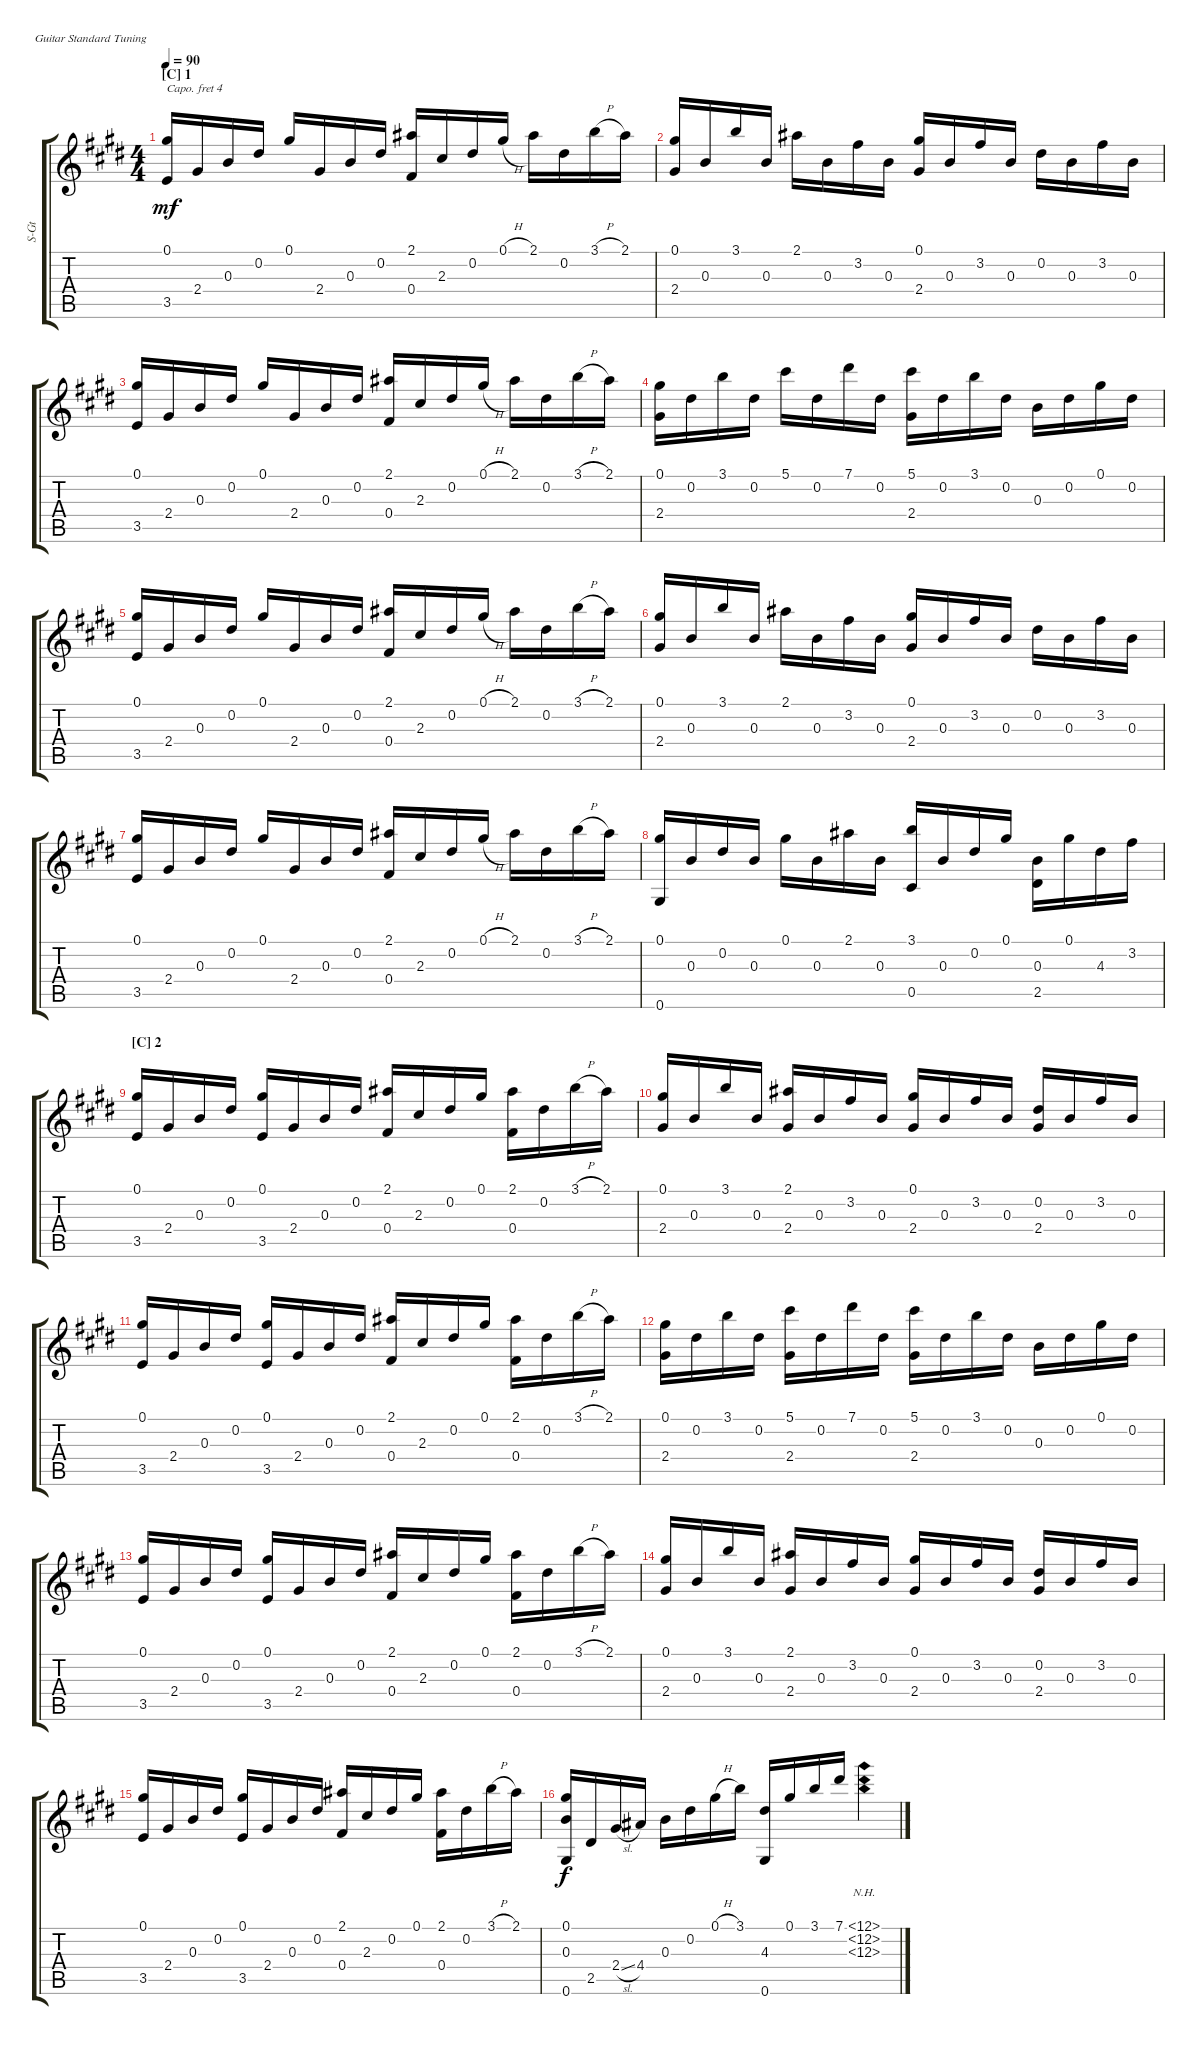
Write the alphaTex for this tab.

\bracketExtendMode groupsimilarinstruments
\track ("Guitar" "S-Gt") {instrument acousticguitarsteel}
\staff {score tabs}
\capo 4
\tuning (E4 B3 G3 D3 A2 E2)
\ts (4 4)
\section ("C" "1")
\tempo 90
\clef g2
\ks e
(0.1{acc forcenatural} 3.5{acc forcenatural}).16{dy mf beam Up} 2.4{acc forcenatural}.16{beam Up} 0.3{acc forcenatural}.16{beam Up} 0.2{acc forcenatural}.16{beam Up} 0.1{acc forcenatural}.16{beam Up} 2.4{acc forcenatural}.16{beam Up} 0.3{acc forcenatural}.16{beam Up} 0.2{acc forcenatural}.16{beam Up} (2.1{acc #} 0.4{acc forcenatural}).16{beam Up} 2.3{acc forcenatural}.16{beam Up} 0.2{acc forcenatural}.16{beam Up} 0.1{h acc forcenatural}.16{beam Up} 2.1{acc #}.16{beam Down} 0.2{acc forcenatural}.16{beam Down} 3.1{h acc forcenatural}.16{beam Down} 2.1{acc #}.16{beam Down} |
(0.1{acc forcenatural} 2.4{acc forcenatural}).16{beam Up} 0.3{acc forcenatural}.16{beam Up} 3.1{acc forcenatural}.16{beam Up} 0.3{acc forcenatural}.16{beam Up} 2.1{acc #}.16{beam Down} 0.3{acc forcenatural}.16{beam Down} 3.2{acc forcenatural}.16{beam Down} 0.3{acc forcenatural}.16{beam Down} (0.1{acc forcenatural} 2.4{acc forcenatural}).16{beam Up} 0.3{acc forcenatural}.16{beam Up} 3.2{acc forcenatural}.16{beam Up} 0.3{acc forcenatural}.16{beam Up} 0.2{acc forcenatural}.16{beam Down} 0.3{acc forcenatural}.16{beam Down} 3.2{acc forcenatural}.16{beam Down} 0.3{acc forcenatural}.16{beam Down} |
(0.1{acc forcenatural} 3.5{acc forcenatural}).16{beam Up} 2.4{acc forcenatural}.16{beam Up} 0.3{acc forcenatural}.16{beam Up} 0.2{acc forcenatural}.16{beam Up} 0.1{acc forcenatural}.16{beam Up} 2.4{acc forcenatural}.16{beam Up} 0.3{acc forcenatural}.16{beam Up} 0.2{acc forcenatural}.16{beam Up} (2.1{acc #} 0.4{acc forcenatural}).16{beam Up} 2.3{acc forcenatural}.16{beam Up} 0.2{acc forcenatural}.16{beam Up} 0.1{h acc forcenatural}.16{beam Up} 2.1{acc #}.16{beam Down} 0.2{acc forcenatural}.16{beam Down} 3.1{h acc forcenatural}.16{beam Down} 2.1{acc #}.16{beam Down} |
(0.1{acc forcenatural} 2.4{acc forcenatural}).16{beam Down} 0.2{acc forcenatural}.16{beam Down} 3.1{acc forcenatural}.16{beam Down} 0.2{acc forcenatural}.16{beam Down} 5.1{acc forcenatural}.16{beam Down} 0.2{acc forcenatural}.16{beam Down} 7.1{acc forcenatural}.16{beam Down} 0.2{acc forcenatural}.16{beam Down} (5.1{acc forcenatural} 2.4{acc forcenatural}).16{beam Down} 0.2{acc forcenatural}.16{beam Down} 3.1{acc forcenatural}.16{beam Down} 0.2{acc forcenatural}.16{beam Down} 0.3{acc forcenatural}.16{beam Down} 0.2{acc forcenatural}.16{beam Down} 0.1{acc forcenatural}.16{beam Down} 0.2{acc forcenatural}.16{beam Down} |
(0.1{acc forcenatural} 3.5{acc forcenatural}).16{beam Up} 2.4{acc forcenatural}.16{beam Up} 0.3{acc forcenatural}.16{beam Up} 0.2{acc forcenatural}.16{beam Up} 0.1{acc forcenatural}.16{beam Up} 2.4{acc forcenatural}.16{beam Up} 0.3{acc forcenatural}.16{beam Up} 0.2{acc forcenatural}.16{beam Up} (2.1{acc #} 0.4{acc forcenatural}).16{beam Up} 2.3{acc forcenatural}.16{beam Up} 0.2{acc forcenatural}.16{beam Up} 0.1{h acc forcenatural}.16{beam Up} 2.1{acc #}.16{beam Down} 0.2{acc forcenatural}.16{beam Down} 3.1{h acc forcenatural}.16{beam Down} 2.1{acc #}.16{beam Down} |
(0.1{acc forcenatural} 2.4{acc forcenatural}).16{beam Up} 0.3{acc forcenatural}.16{beam Up} 3.1{acc forcenatural}.16{beam Up} 0.3{acc forcenatural}.16{beam Up} 2.1{acc #}.16{beam Down} 0.3{acc forcenatural}.16{beam Down} 3.2{acc forcenatural}.16{beam Down} 0.3{acc forcenatural}.16{beam Down} (0.1{acc forcenatural} 2.4{acc forcenatural}).16{beam Up} 0.3{acc forcenatural}.16{beam Up} 3.2{acc forcenatural}.16{beam Up} 0.3{acc forcenatural}.16{beam Up} 0.2{acc forcenatural}.16{beam Down} 0.3{acc forcenatural}.16{beam Down} 3.2{acc forcenatural}.16{beam Down} 0.3{acc forcenatural}.16{beam Down} |
(0.1{acc forcenatural} 3.5{acc forcenatural}).16{beam Up} 2.4{acc forcenatural}.16{beam Up} 0.3{acc forcenatural}.16{beam Up} 0.2{acc forcenatural}.16{beam Up} 0.1{acc forcenatural}.16{beam Up} 2.4{acc forcenatural}.16{beam Up} 0.3{acc forcenatural}.16{beam Up} 0.2{acc forcenatural}.16{beam Up} (2.1{acc #} 0.4{acc forcenatural}).16{beam Up} 2.3{acc forcenatural}.16{beam Up} 0.2{acc forcenatural}.16{beam Up} 0.1{h acc forcenatural}.16{beam Up} 2.1{acc #}.16{beam Down} 0.2{acc forcenatural}.16{beam Down} 3.1{h acc forcenatural}.16{beam Down} 2.1{acc #}.16{beam Down} |
(0.1{acc forcenatural} 0.6{acc forcenatural}).16{beam Up} 0.3{acc forcenatural}.16{beam Up} 0.2{acc forcenatural}.16{beam Up} 0.3{acc forcenatural}.16{beam Up} 0.1{acc forcenatural}.16{beam Down} 0.3{acc forcenatural}.16{beam Down} 2.1{acc #}.16{beam Down} 0.3{acc forcenatural}.16{beam Down} (3.1{acc forcenatural} 0.5{acc forcenatural}).16{beam Up} 0.3{acc forcenatural}.16{beam Up} 0.2{acc forcenatural}.16{beam Up} 0.1{acc forcenatural}.16{beam Up} (0.3{acc forcenatural} 2.5{acc forcenatural}).16{beam Down} 0.1{acc forcenatural}.16{beam Down} 4.3{acc forcenatural}.16{beam Down} 3.2{acc forcenatural}.16{beam Down} |
\section ("C" "2")
(0.1{acc forcenatural} 3.5{acc forcenatural}).16{beam Up} 2.4{acc forcenatural}.16{beam Up} 0.3{acc forcenatural}.16{beam Up} 0.2{acc forcenatural}.16{beam Up} (0.1{acc forcenatural} 3.5{acc forcenatural}).16{beam Up} 2.4{acc forcenatural}.16{beam Up} 0.3{acc forcenatural}.16{beam Up} 0.2{acc forcenatural}.16{beam Up} (2.1{acc #} 0.4{acc forcenatural}).16{beam Up} 2.3{acc forcenatural}.16{beam Up} 0.2{acc forcenatural}.16{beam Up} 0.1{acc forcenatural}.16{beam Up} (2.1{acc #} 0.4{acc forcenatural}).16{beam Down} 0.2{acc forcenatural}.16{beam Down} 3.1{h acc forcenatural}.16{beam Down} 2.1{acc #}.16{beam Down} |
(0.1{acc forcenatural} 2.4{acc forcenatural}).16{beam Up} 0.3{acc forcenatural}.16{beam Up} 3.1{acc forcenatural}.16{beam Up} 0.3{acc forcenatural}.16{beam Up} (2.1{acc #} 2.4{acc forcenatural}).16{beam Up} 0.3{acc forcenatural}.16{beam Up} 3.2{acc forcenatural}.16{beam Up} 0.3{acc forcenatural}.16{beam Up} (0.1{acc forcenatural} 2.4{acc forcenatural}).16{beam Up} 0.3{acc forcenatural}.16{beam Up} 3.2{acc forcenatural}.16{beam Up} 0.3{acc forcenatural}.16{beam Up} (2.4{acc forcenatural} 0.2{acc forcenatural}).16{beam Up} 0.3{acc forcenatural}.16{beam Up} 3.2{acc forcenatural}.16{beam Up} 0.3{acc forcenatural}.16{beam Up} |
(0.1{acc forcenatural} 3.5{acc forcenatural}).16{beam Up} 2.4{acc forcenatural}.16{beam Up} 0.3{acc forcenatural}.16{beam Up} 0.2{acc forcenatural}.16{beam Up} (0.1{acc forcenatural} 3.5{acc forcenatural}).16{beam Up} 2.4{acc forcenatural}.16{beam Up} 0.3{acc forcenatural}.16{beam Up} 0.2{acc forcenatural}.16{beam Up} (2.1{acc #} 0.4{acc forcenatural}).16{beam Up} 2.3{acc forcenatural}.16{beam Up} 0.2{acc forcenatural}.16{beam Up} 0.1{acc forcenatural}.16{beam Up} (2.1{acc #} 0.4{acc forcenatural}).16{beam Down} 0.2{acc forcenatural}.16{beam Down} 3.1{h acc forcenatural}.16{beam Down} 2.1{acc #}.16{beam Down} |
(0.1{acc forcenatural} 2.4{acc forcenatural}).16{beam Down} 0.2{acc forcenatural}.16{beam Down} 3.1{acc forcenatural}.16{beam Down} 0.2{acc forcenatural}.16{beam Down} (5.1{acc forcenatural} 2.4{acc forcenatural}).16{beam Down} 0.2{acc forcenatural}.16{beam Down} 7.1{acc forcenatural}.16{beam Down} 0.2{acc forcenatural}.16{beam Down} (5.1{acc forcenatural} 2.4{acc forcenatural}).16{beam Down} 0.2{acc forcenatural}.16{beam Down} 3.1{acc forcenatural}.16{beam Down} 0.2{acc forcenatural}.16{beam Down} 0.3{acc forcenatural}.16{beam Down} 0.2{acc forcenatural}.16{beam Down} 0.1{acc forcenatural}.16{beam Down} 0.2{acc forcenatural}.16{beam Down} |
(0.1{acc forcenatural} 3.5{acc forcenatural}).16{beam Up} 2.4{acc forcenatural}.16{beam Up} 0.3{acc forcenatural}.16{beam Up} 0.2{acc forcenatural}.16{beam Up} (0.1{acc forcenatural} 3.5{acc forcenatural}).16{beam Up} 2.4{acc forcenatural}.16{beam Up} 0.3{acc forcenatural}.16{beam Up} 0.2{acc forcenatural}.16{beam Up} (2.1{acc #} 0.4{acc forcenatural}).16{beam Up} 2.3{acc forcenatural}.16{beam Up} 0.2{acc forcenatural}.16{beam Up} 0.1{acc forcenatural}.16{beam Up} (2.1{acc #} 0.4{acc forcenatural}).16{beam Down} 0.2{acc forcenatural}.16{beam Down} 3.1{h acc forcenatural}.16{beam Down} 2.1{acc #}.16{beam Down} |
(0.1{acc forcenatural} 2.4{acc forcenatural}).16{beam Up} 0.3{acc forcenatural}.16{beam Up} 3.1{acc forcenatural}.16{beam Up} 0.3{acc forcenatural}.16{beam Up} (2.1{acc #} 2.4{acc forcenatural}).16{beam Up} 0.3{acc forcenatural}.16{beam Up} 3.2{acc forcenatural}.16{beam Up} 0.3{acc forcenatural}.16{beam Up} (0.1{acc forcenatural} 2.4{acc forcenatural}).16{beam Up} 0.3{acc forcenatural}.16{beam Up} 3.2{acc forcenatural}.16{beam Up} 0.3{acc forcenatural}.16{beam Up} (2.4{acc forcenatural} 0.2{acc forcenatural}).16{beam Up} 0.3{acc forcenatural}.16{beam Up} 3.2{acc forcenatural}.16{beam Up} 0.3{acc forcenatural}.16{beam Up} |
\scale
0.494069 (0.1{acc forcenatural} 3.5{acc forcenatural}).16{beam Up} 2.4{acc forcenatural}.16{beam Up} 0.3{acc forcenatural}.16{beam Up} 0.2{acc forcenatural}.16{beam Up} (0.1{acc forcenatural} 3.5{acc forcenatural}).16{beam Up} 2.4{acc forcenatural}.16{beam Up} 0.3{acc forcenatural}.16{beam Up} 0.2{acc forcenatural}.16{beam Up} (2.1{acc #} 0.4{acc forcenatural}).16{beam Up} 2.3{acc forcenatural}.16{beam Up} 0.2{acc forcenatural}.16{beam Up} 0.1{acc forcenatural}.16{beam Up} (2.1{acc #} 0.4{acc forcenatural}).16{beam Down} 0.2{acc forcenatural}.16{beam Down} 3.1{h acc forcenatural}.16{beam Down} 2.1{acc #}.16{beam Down} |
(0.1{acc forcenatural} 0.3{acc forcenatural} 0.6{acc forcenatural}).16{dy f beam Up} 2.5{acc forcenatural}.16{beam Up} 2.4{sl acc forcenatural}.16{beam Up} 4.4{acc #}.16{beam Up} 0.3{acc forcenatural}.16{beam Down} 0.2{acc forcenatural}.16{beam Down} 0.1{h acc forcenatural}.16{beam Down} 3.1{acc forcenatural}.16{beam Down} (4.3{acc forcenatural} 0.6{acc forcenatural}).16{beam Up} 0.1{acc forcenatural}.16{beam Up} 3.1{acc forcenatural}.16{beam Up} 7.1{acc forcenatural}.16{beam Up} (12.1{nh acc forcenatural} 12.2{nh acc forcenatural} 12.3{nh acc forcenatural}).4{beam Down}
